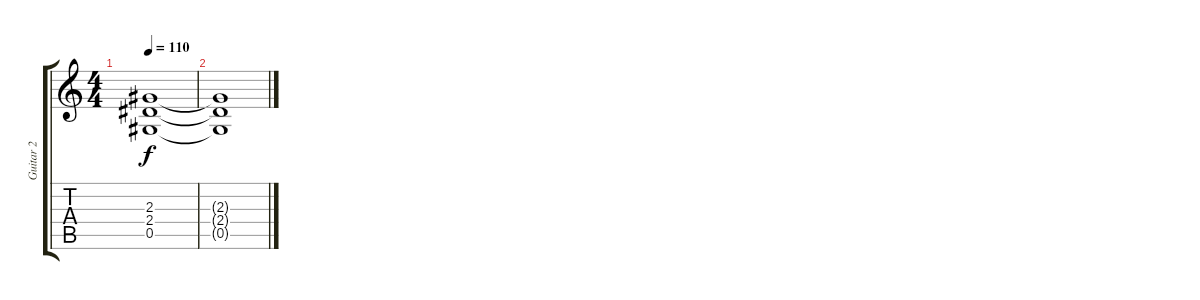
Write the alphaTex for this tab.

\track ("Guitar 2" "Guitar 2") {instrument distortionguitar}
\staff {score tabs}
\tuning (Eb4 Bb3 Gb3 Db3 Ab2 Db2) {hide}
\ts (4 4)
\tempo 110
\clef g2
\ks c
(2.3{t} 2.4{t} 0.5{t}).1{dy f} |
(2.3{t} 2.4{t} 0.5{t}).1
